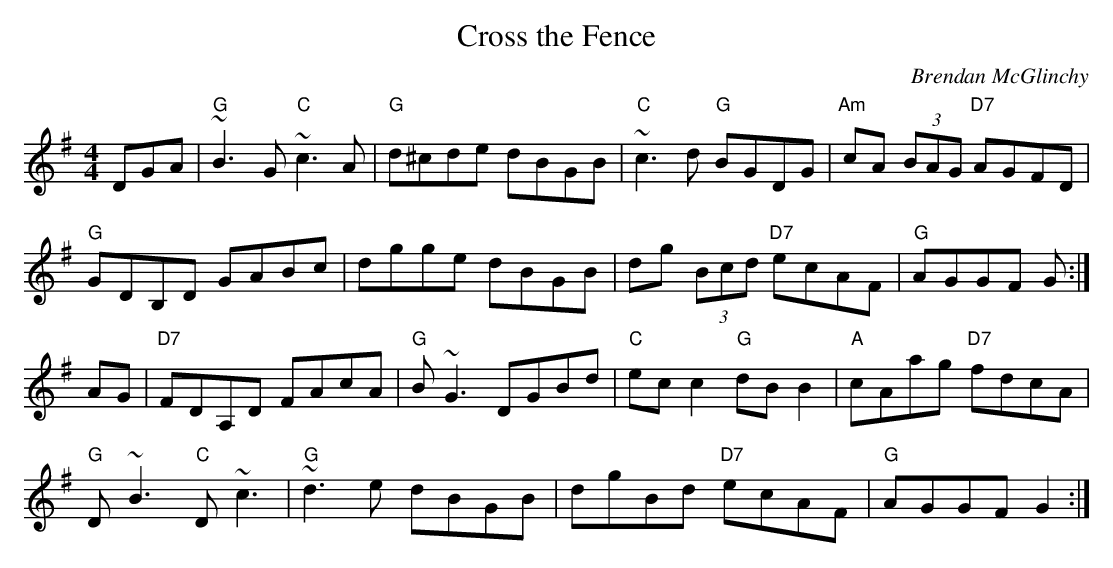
X:1
T:Cross the Fence
M:4/4
C:Brendan McGlinchy
L:1/8
K:G
DGA|\"G"~B3G"C" ~c3A|"G"d^cde dBGB|"C"~c3d"G" BGDG|"Am"cA (3BAG "D7"AGFD|
"G"GDB,D GABc|dgge dBGB|dg (3Bcd "D7"ecAF|"G"AGGF G:|
AG|\"D7"FDA,D FAcA|"G"B~G3 DGBd|"C"ecc2 "G"dBB2|"A"cAag "D7" fdcA|
"G"D~B3 "C"D~c3|"G"~d3e dBGB|dgBd "D7"ecAF|"G"AGGF G2:|
